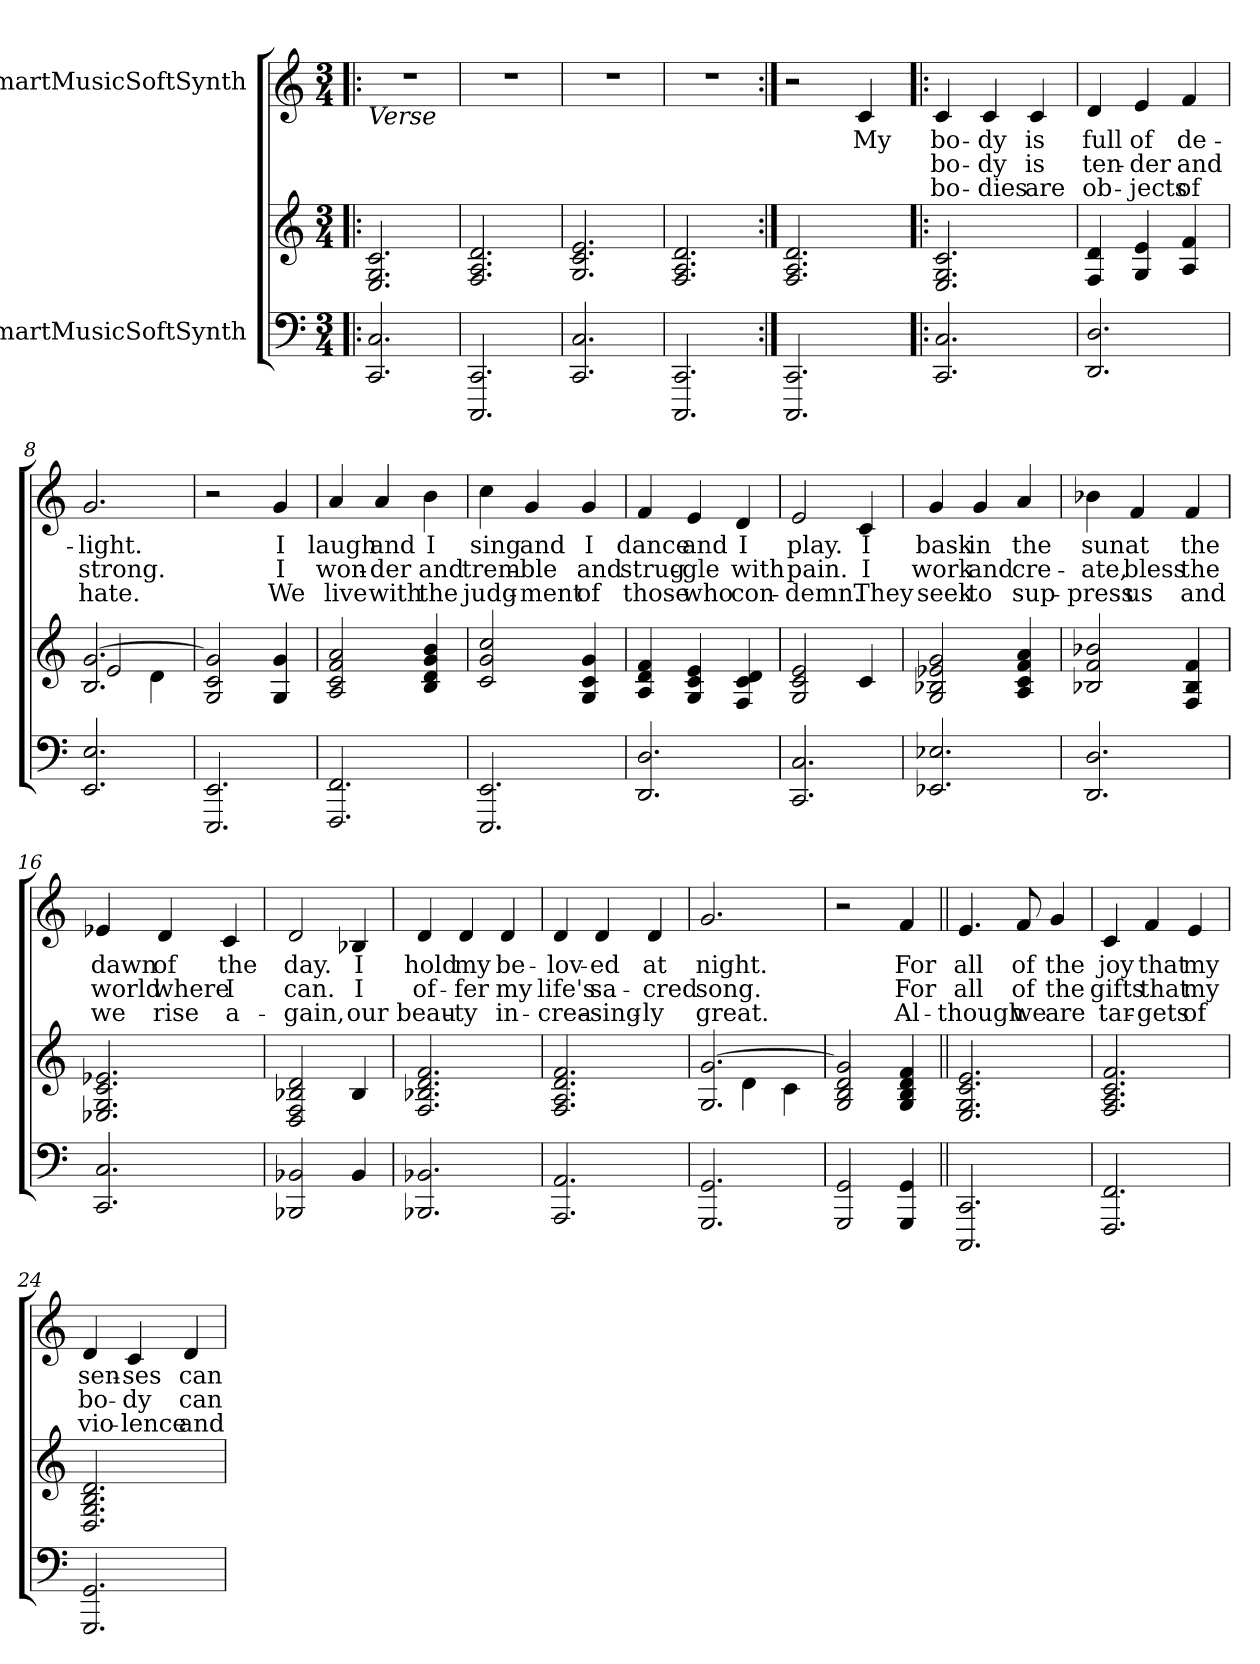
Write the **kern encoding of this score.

**kern	**kern	**kern	**text	**text	**text
*part2	*part2	*part1	*part1	*part1	*part1
*staff3	*staff2	*staff1	*staff1	*staff1	*staff1
*I"SmartMusicSoftSynth	*	*I"SmartMusicSoftSynth	*	*	*
*clefF4	*clefG2	*clefG2	*	*	*
*k[]	*k[]	*k[]	*	*	*
*M3/4	*M3/4	*M3/4	*	*	*
=1!|:	=1!|:	=1!|:	=1!|:	=1!|:	=1!|:
!	!	!LO:TX:b:i:t=Verse	!	!	!
2.CC/ 2.C/	2.E/ 2.G/ 2.c/	2.r	.	.	.
=2	=2	=2	=2	=2	=2
2.CCC/ 2.CC/	2.F/ 2.A/ 2.d/	2.r	.	.	.
=3	=3	=3	=3	=3	=3
2.CC/ 2.C/	2.G/ 2.c/ 2.e/	2.r	.	.	.
=4	=4	=4	=4	=4	=4
2.CCC/ 2.CC/	2.F/ 2.A/ 2.d/	2.r	.	.	.
=5:|!	=5:|!	=5:|!	=5:|!	=5:|!	=5:|!
2.CCC/ 2.CC/	2.F/ 2.A/ 2.d/	2r	.	.	.
!	!	!	!LO:LY:b	!	!
.	.	4c/	My	.	.
=6!|:	=6!|:	=6!|:	=6!|:	=6!|:	=6!|:
!	!	!	!LO:LY:b	!LO:LY:b	!LO:LY:b
2.CC/ 2.C/	2.E/ 2.G/ 2.c/	4c/	bo-	bo-	bo-
!	!	!	!LO:LY:b	!LO:LY:b	!LO:LY:b
.	.	4c/	-dy	-dy	-dies
!	!	!	!LO:LY:b	!LO:LY:b	!LO:LY:b
.	.	4c/	is	is	are
=7	=7	=7	=7	=7	=7
!	!	!	!LO:LY:b	!LO:LY:b	!LO:LY:b
2.DD/ 2.D/	4F/ 4d/	4d/	full	ten-	ob-
!	!	!	!LO:LY:b	!LO:LY:b	!LO:LY:b
.	4G/ 4e/	4e/	of	-der	-jects
!	!	!	!LO:LY:b	!LO:LY:b	!LO:LY:b
.	4A/ 4f/	4f/	de-	and	of
=8	=8	=8	=8	=8	=8
*	*^	*	*	*	*
!	!	!	!	!LO:LY:b	!LO:LY:b	!LO:LY:b
2.EE/ 2.E/	2.B/ [2.g/	2e/	2.g/	-light.	strong.	hate.
.	.	4d\	.	.	.	.
*	*v	*v	*	*	*	*
!!LO:LB:g=z
=9	=9	=9	=9	=9	=9
2.EEE/ 2.EE/	2G/ 2c/ 2g/]	2r	.	.	.
!	!	!	!LO:LY:b	!LO:LY:b	!LO:LY:b
.	4G/ 4g/	4g/	I	I	We
=10	=10	=10	=10	=10	=10
!	!	!	!LO:LY:b	!LO:LY:b	!LO:LY:b
2.FFF/ 2.FF/	2A/ 2c/ 2f/ 2a/	4a/	laugh	won-	live
!	!	!	!LO:LY:b	!LO:LY:b	!LO:LY:b
.	.	4a/	and	-der	with
!	!	!	!LO:LY:b	!LO:LY:b	!LO:LY:b
.	4B/ 4d/ 4g/ 4b/	4b\	I	and	the
=11	=11	=11	=11	=11	=11
!	!	!	!LO:LY:b	!LO:LY:b	!LO:LY:b
2.EEE/ 2.EE/	2c/ 2g/ 2cc/	4cc\	sing	trem-	judg-
!	!	!	!LO:LY:b	!LO:LY:b	!LO:LY:b
.	.	4g/	and	-ble	-ment
!	!	!	!LO:LY:b	!LO:LY:b	!LO:LY:b
.	4G/ 4c/ 4g/	4g/	I	and	of
=12	=12	=12	=12	=12	=12
!	!	!	!LO:LY:b	!LO:LY:b	!LO:LY:b
2.DD/ 2.D/	4A/ 4d/ 4f/	4f/	dance	strug-	those
!	!	!	!LO:LY:b	!LO:LY:b	!LO:LY:b
.	4G/ 4c/ 4e/	4e/	and	-gle	who
!	!	!	!LO:LY:b	!LO:LY:b	!LO:LY:b
.	4F/ 4c/ 4d/	4d/	I	with	con-
=13	=13	=13	=13	=13	=13
!	!	!	!LO:LY:b	!LO:LY:b	!LO:LY:b
2.CC/ 2.C/	2G/ 2c/ 2e/	2e/	play.	pain.	-demn.
!	!	!	!LO:LY:b	!LO:LY:b	!LO:LY:b
.	4c/	4c/	I	I	They
!!LO:LB:g=z
=14	=14	=14	=14	=14	=14
!	!	!	!LO:LY:b	!LO:LY:b	!LO:LY:b
2.EE-X/ 2.E-X/	2G/ 2B-X/ 2e-X/ 2g/	4g/	bask	work	seek
!	!	!	!LO:LY:b	!LO:LY:b	!LO:LY:b
.	.	4g/	in	and	to
!	!	!	!LO:LY:b	!LO:LY:b	!LO:LY:b
.	4A/ 4c/ 4f/ 4a/	4a/	the	cre-	sup-
=15	=15	=15	=15	=15	=15
!	!	!	!LO:LY:b	!LO:LY:b	!LO:LY:b
2.DD/ 2.D/	2B-X/ 2f/ 2b-X/	4b-X\	sun	-ate,	-press
!	!	!	!LO:LY:b	!LO:LY:b	!LO:LY:b
.	.	4f/	at	bless	us
!	!	!	!LO:LY:b	!LO:LY:b	!LO:LY:b
.	4F/ 4B-/ 4f/	4f/	the	the	and
!!LO:LB:g=z
=16	=16	=16	=16	=16	=16
!	!	!	!LO:LY:b	!LO:LY:b	!LO:LY:b
2.CC/ 2.C/	2.E-X/ 2.G/ 2.c/ 2.e-X/	4e-X/	dawn	world	we
!	!	!	!LO:LY:b	!LO:LY:b	!LO:LY:b
.	.	4d/	of	where	rise
!	!	!	!LO:LY:b	!LO:LY:b	!LO:LY:b
.	.	4c/	the	I	a-
=17	=17	=17	=17	=17	=17
!	!	!	!LO:LY:b	!LO:LY:b	!LO:LY:b
2BBB-X/ 2BB-X/	2D/ 2F/ 2B-X/ 2d/	2d/	day.	can.	-gain,
!	!	!	!LO:LY:b	!LO:LY:b	!LO:LY:b
4BB-/	4B-/	4B-X/	I	I	our
=18	=18	=18	=18	=18	=18
!	!	!	!LO:LY:b	!LO:LY:b	!LO:LY:b
2.BBB-X/ 2.BB-X/	2.F/ 2.B-X/ 2.d/ 2.f/	4d/	hold	of-	beau-
!	!	!	!LO:LY:b	!LO:LY:b	!LO:LY:b
.	.	4d/	my	-fer	-ty
!	!	!	!LO:LY:b	!LO:LY:b	!LO:LY:b
.	.	4d/	be-	my	in-
=19	=19	=19	=19	=19	=19
!	!	!	!LO:LY:b	!LO:LY:b	!LO:LY:b
2.AAA/ 2.AA/	2.F/ 2.A/ 2.d/ 2.f/	4d/	-lov-	life's	-crea-
!	!	!	!LO:LY:b	!LO:LY:b	!LO:LY:b
.	.	4d/	-ed	sa-	-sing-
!	!	!	!LO:LY:b	!LO:LY:b	!LO:LY:b
.	.	4d/	at	-cred	-ly
=20	=20	=20	=20	=20	=20
*	*^	*	*	*	*
!	!	!	!	!LO:LY:b	!LO:LY:b	!LO:LY:b
2.GGG/ 2.GG/	2.G/ [2.g/	4ryy	2.g/	night.	song.	great.
.	.	4d\	.	.	.	.
.	.	4c\	.	.	.	.
*	*v	*v	*	*	*	*
=21	=21	=21	=21	=21	=21
2GGG/ 2GG/	2G/ 2B/ 2d/ 2g/]	2r	.	.	.
!	!	!	!LO:LY:b	!LO:LY:b	!LO:LY:b
4GGG/ 4GG/	4G/ 4B/ 4d/ 4f/	4f/	For	For	Al-
!!LO:LB:g=z
=22||	=22||	=22||	=22||	=22||	=22||
!	!	!	!LO:LY:b	!LO:LY:b	!LO:LY:b
2.CCC/ 2.CC/	2.E/ 2.G/ 2.c/ 2.e/	4.e/	all	all	-though
!	!	!	!LO:LY:b	!LO:LY:b	!LO:LY:b
.	.	8f/	of	of	we
!	!	!	!LO:LY:b	!LO:LY:b	!LO:LY:b
.	.	4g/	the	the	are
!!LO:LB:g=z
=23	=23	=23	=23	=23	=23
!	!	!	!LO:LY:b	!LO:LY:b	!LO:LY:b
2.FFF/ 2.FF/	2.F/ 2.A/ 2.c/ 2.f/	4c/	joy	gifts	tar-
!	!	!	!LO:LY:b	!LO:LY:b	!LO:LY:b
.	.	4f/	that	that	-gets
!	!	!	!LO:LY:b	!LO:LY:b	!LO:LY:b
.	.	4e/	my	my	of
=24	=24	=24	=24	=24	=24
!	!	!	!LO:LY:b	!LO:LY:b	!LO:LY:b
2.GGG/ 2.GG/	2.D/ 2.G/ 2.B/ 2.d/	4d/	sen-	bo-	vio-
!	!	!	!LO:LY:b	!LO:LY:b	!LO:LY:b
.	.	4c/	-ses	-dy	-lence
!	!	!	!LO:LY:b	!LO:LY:b	!LO:LY:b
.	.	4d/	can	can	and
=	=	=	=	=	=
*-	*-	*-	*-	*-	*-
